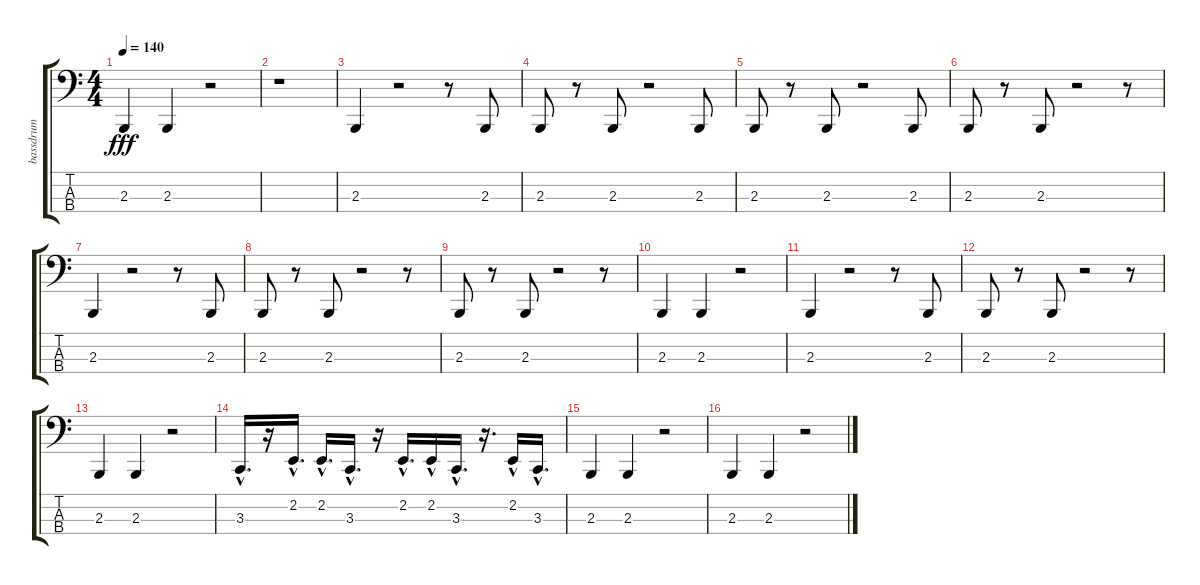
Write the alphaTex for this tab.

\track ("bassdrum" "bassdrum") {instrument acousticgrandpiano}
\staff {score tabs}
\tuning (G2 D2 A1 E1) {hide}
\ts (4 4)
\tempo 140
\clef f4
\ks c
2.3.4{dy fff} 2.3.4 r.2 |
r.1 |
2.3.4 r.2 r.8 2.3.8 |
2.3.8 r.8 2.3.8 r.2 2.3.8 |
2.3.8 r.8 2.3.8 r.2 2.3.8 |
2.3.8 r.8 2.3.8 r.2 r.8 |
2.3.4 r.2 r.8 2.3.8 |
2.3.8 r.8 2.3.8 r.2 r.8 |
2.3.8 r.8 2.3.8 r.2 r.8 |
2.3.4 2.3.4 r.2 |
2.3.4 r.2 r.8 2.3.8 |
2.3.8 r.8 2.3.8 r.2 r.8 |
2.3.4 2.3.4 r.2 |
3.3{hac}.16{d} r.16 2.2{hac}.16{d} 2.2{hac}.16{d} 3.3{hac}.16{d} r.16 2.2{hac}.16{d} 2.2{hac}.16 3.3{hac}.16{d} r.16{d} 2.2{hac}.16 3.3{hac}.16{d} |
2.3.4 2.3.4 r.2 |
2.3.4 2.3.4 r.2
